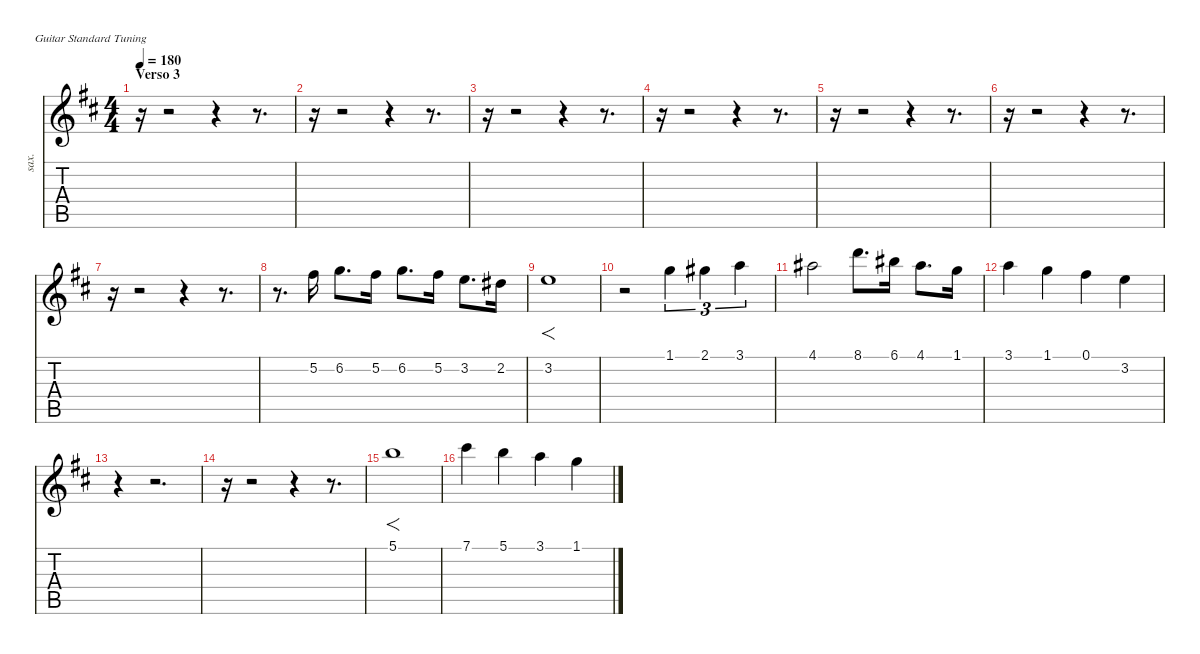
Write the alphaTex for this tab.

\defaultSystemsLayout 4
\hideDynamics
\bracketExtendMode nobrackets
\otherSystemsTrackNameOrientation horizontal
\track ("Sax. T" "sax.") {instrument tenorsax}
\staff {score tabs}
\tuning (E4 B3 G3 D3 A2 E2)
\displaytranspose 14
\ts (4 4)
\section ("" "Verso 3")
\tempo 180
\clef g2
\ks d
r.16{dy f beam Down} r.2{beam Down} r.4{beam Down} r.8{d beam Down} |
r.16{beam Down} r.2{beam Down} r.4{beam Down} r.8{d beam Down} |
r.16{beam Down} r.2{beam Down} r.4{beam Down} r.8{d beam Down} |
r.16{beam Down} r.2{beam Down} r.4{beam Down} r.8{d beam Down} |
r.16{beam Down} r.2{beam Down} r.4{beam Down} r.8{d beam Down} |
r.16{beam Down} r.2{beam Down} r.4{beam Down} r.8{d beam Down} |
r.16{beam Down} r.2{beam Down} r.4{beam Down} r.8{d beam Down} |
r.8{d beam Down} 5.2{acc #}.16{beam Down} 6.2{acc forcenatural}.8{d beam Down} 5.2{acc #}.16{beam Down} 6.2{acc forcenatural}.8{d beam Down} 5.2{acc #}.16{beam Down} 3.2{acc forcenatural}.8{d beam Down} 2.2{acc #}.16{beam Down} |
3.2{acc forcenatural}.1{f beam Down} |
r.2{beam Down} 1.1{acc forcenatural}.4{tu (3 2) beam Down} 2.1{acc #}.4{tu (3 2) beam Down} 3.1{acc forcenatural}.4{tu (3 2) beam Down} |
4.1{acc #}.2{beam Down} 8.1{acc forcenatural}.8{d beam Down} 6.1{acc #}.16{beam Down} 4.1{acc #}.8{d beam Down} 1.1{acc forcenatural}.16{beam Down} |
3.1{acc forcenatural}.4{beam Down} 1.1{acc forcenatural}.4{beam Down} 0.1{acc #}.4{beam Down} 3.2{acc forcenatural}.4{beam Down} |
r.4{beam Down} r.2{d beam Down} |
r.16{beam Down} r.2{beam Down} r.4{beam Down} r.8{d beam Down} |
5.1{acc forcenatural}.1{f beam Down} |
7.1{acc #}.4{beam Down} 5.1{acc forcenatural}.4{beam Down} 3.1{acc forcenatural}.4{beam Down} 1.1{acc forcenatural}.4{beam Down}
